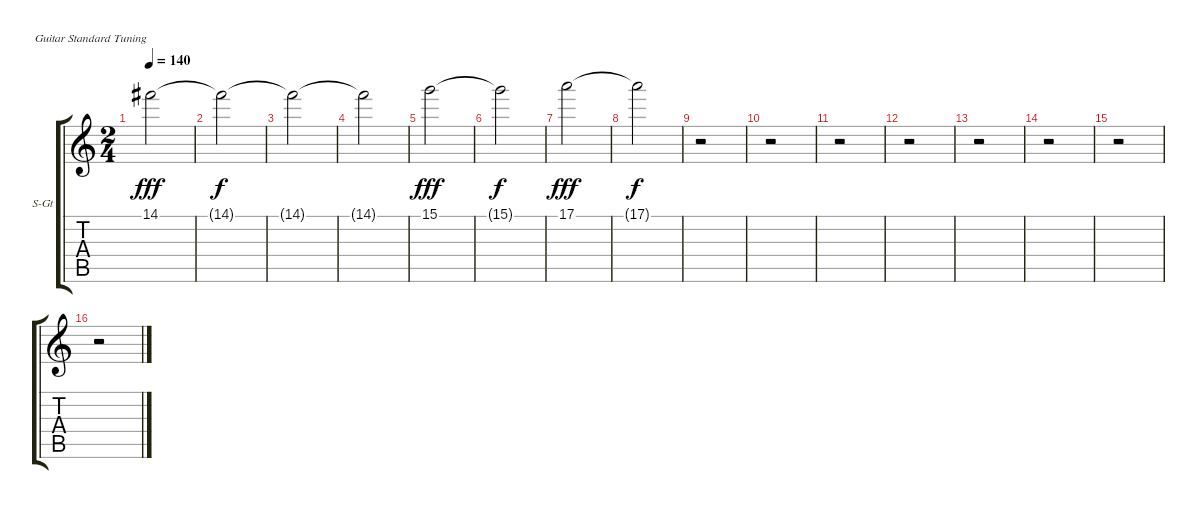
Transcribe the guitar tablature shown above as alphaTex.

\bracketExtendMode groupsimilarinstruments
\firstSystemTrackNameOrientation horizontal
\otherSystemsTrackNameOrientation horizontal
\track ("Синтезатор" "S-Gt") {instrument stringensemble1}
\staff {score tabs}
\tuning (E4 B3 G3 D3 A2 E2)
\displaytranspose 12
\ts (2 4)
\tempo 140
\clef g2
\ks c
14.1.2{dy fff} |
14.1{t}.2{dy f} |
14.1{t}.2 |
14.1{t}.2 |
15.1.2{dy fff} |
15.1{t}.2{dy f} |
17.1.2{dy fff} |
17.1{t}.2{dy f} |
r.2 |
r.2 |
r.2 |
r.2 |
r.2 |
r.2 |
r.2 |
r.2
